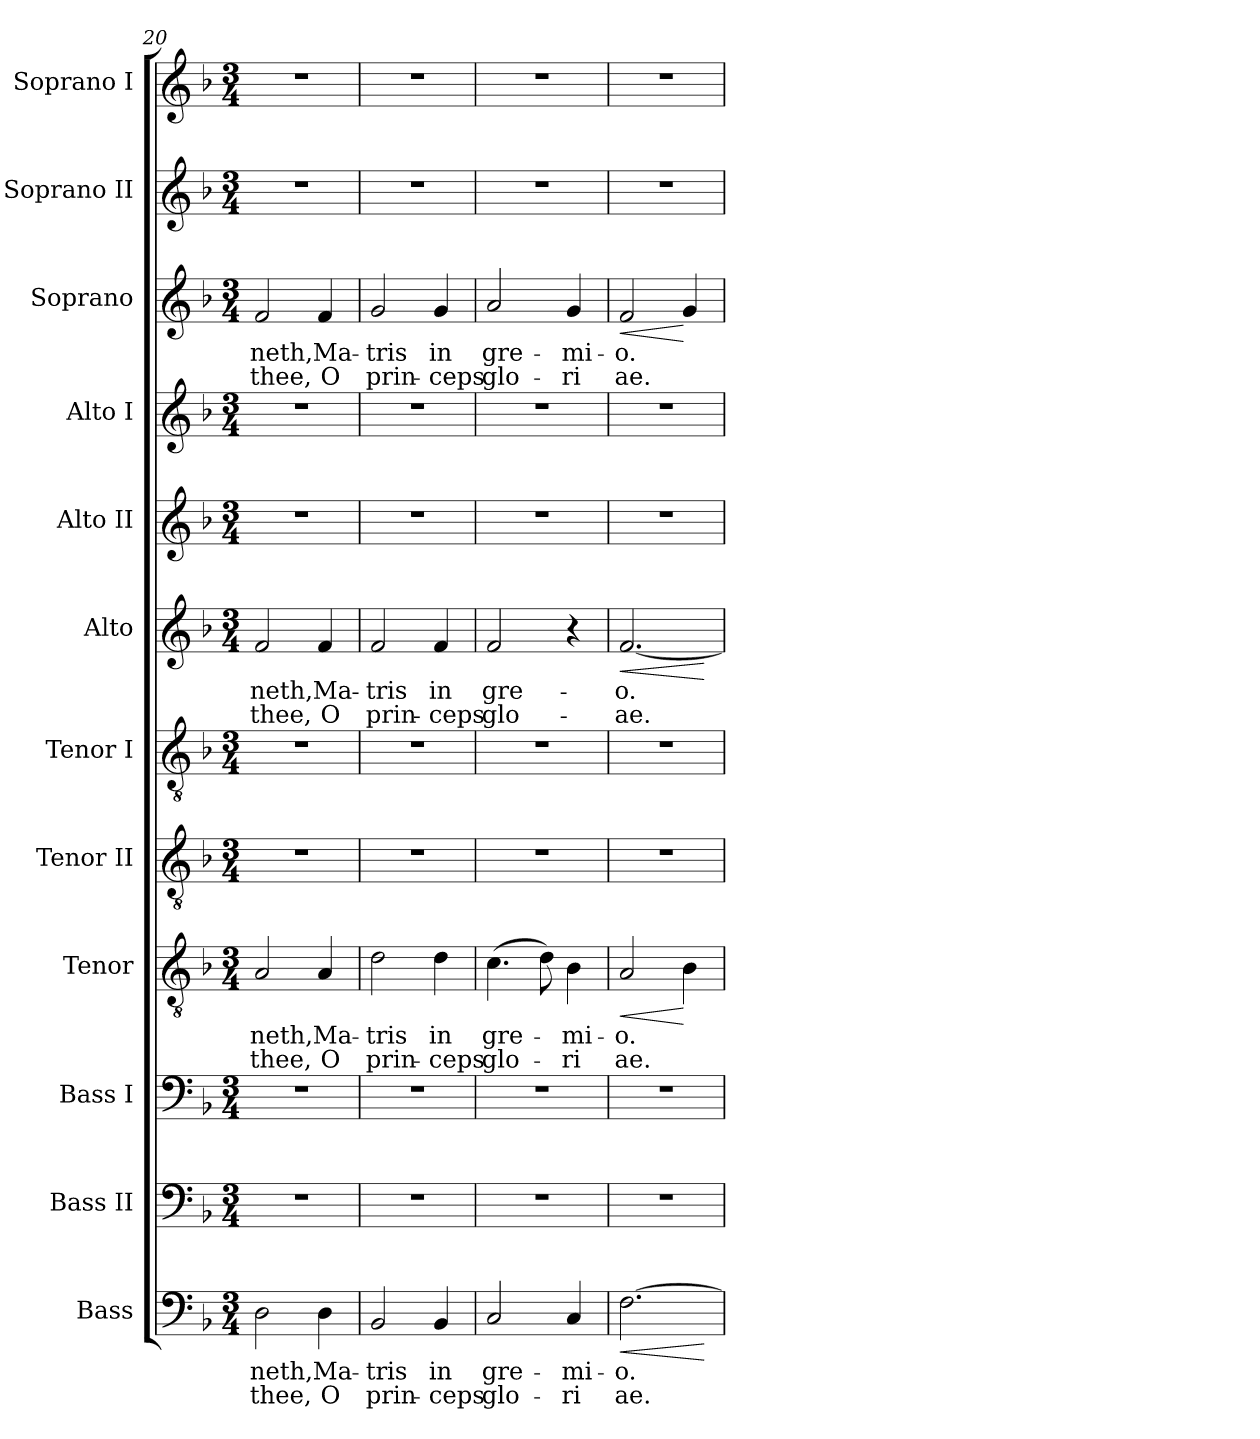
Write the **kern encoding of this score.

**kern	**text	**text	**dynam	**kern	**kern	**kern	**text	**text	**dynam	**kern	**kern	**kern	**text	**text	**dynam	**kern	**kern	**kern	**text	**text	**dynam	**kern	**kern
*part12	*part12	*part12	*part12	*part11	*part10	*part9	*part9	*part9	*part9	*part8	*part7	*part6	*part6	*part6	*part6	*part5	*part4	*part3	*part3	*part3	*part3	*part2	*part1
*staff12	*staff12	*staff12	*staff12	*staff11	*staff10	*staff9	*staff9	*staff9	*staff9	*staff8	*staff7	*staff6	*staff6	*staff6	*staff6	*staff5	*staff4	*staff3	*staff3	*staff3	*staff3	*staff2	*staff1
*I"Bass	*	*	*	*I"Bass II	*I"Bass I	*I"Tenor	*	*	*	*I"Tenor II	*I"Tenor I	*I"Alto	*	*	*	*I"Alto II	*I"Alto I	*I"Soprano	*	*	*	*I"Soprano II	*I"Soprano I
*I'B.	*	*	*	*I'B II.	*I'B I.	*I'T.	*	*	*	*I'T II.	*	*I'A.	*	*	*	*I'A II.	*I'A I.	*I'S.	*	*	*	*I'S II.	*I'S I.
*clefF4	*	*	*	*clefF4	*clefF4	*clefGv2	*	*	*	*clefGv2	*clefGv2	*clefG2	*	*	*	*clefG2	*clefG2	*clefG2	*	*	*	*clefG2	*clefG2
*	*	*	*	*	*	*ITrd7c12	*	*	*	*ITrd7c12	*ITrd7c12	*	*	*	*	*	*	*	*	*	*	*	*
*k[b-]	*	*	*	*k[b-]	*k[b-]	*k[b-]	*	*	*	*k[b-]	*k[b-]	*k[b-]	*	*	*	*k[b-]	*k[b-]	*k[b-]	*	*	*	*k[b-]	*k[b-]
*F:	*	*	*	*F:	*F:	*F:	*	*	*	*F:	*F:	*F:	*	*	*	*F:	*F:	*F:	*	*	*	*F:	*F:
*M3/4	*	*	*	*M3/4	*M3/4	*M3/4	*	*	*	*M3/4	*M3/4	*M3/4	*	*	*	*M3/4	*M3/4	*M3/4	*	*	*	*M3/4	*M3/4
=20	=20	=20	=20	=20	=20	=20	=20	=20	=20	=20	=20	=20	=20	=20	=20	=20	=20	=20	=20	=20	=20	=20	=20
!	!LO:LY:b:color=#000000	!LO:LY:b:color=#000000	!	!LO:N:vis=1	!LO:N:vis=1	!	!	!	!	!	!	!	!	!	!	!	!	!	!	!	!	!	!
!	!	!	!	!	!	!	!LO:LY:b:color=#000000	!LO:LY:b:color=#000000	!	!LO:N:vis=1	!LO:N:vis=1	!	!	!	!	!	!	!	!	!	!	!	!
!	!	!	!	!	!	!	!	!	!	!	!	!	!LO:LY:b:color=#000000	!LO:LY:b:color=#000000	!	!LO:N:vis=1	!LO:N:vis=1	!	!	!	!	!	!
!	!	!	!	!	!	!	!	!	!	!	!	!	!	!	!	!	!	!	!LO:LY:b:color=#000000	!LO:LY:b:color=#000000	!	!LO:N:vis=1	!LO:N:vis=1
2Di\	-neth,	thee,	.	2.r	2.r	2AAi/	-neth,	thee,	.	2.r	2.r	2fi/	-neth,	thee,	.	2.r	2.r	2fi/	-neth,	thee,	.	2.r	2.r
!	!LO:LY:b:color=#000000	!LO:LY:b:color=#000000	!	!	!	!	!	!	!	!	!	!	!	!	!	!	!	!	!	!	!	!	!
!	!	!	!	!	!	!	!LO:LY:b:color=#000000	!LO:LY:b:color=#000000	!	!	!	!	!	!	!	!	!	!	!	!	!	!	!
!	!	!	!	!	!	!	!	!	!	!	!	!	!LO:LY:b:color=#000000	!LO:LY:b:color=#000000	!	!	!	!	!	!	!	!	!
!	!	!	!	!	!	!	!	!	!	!	!	!	!	!	!	!	!	!	!LO:LY:b:color=#000000	!LO:LY:b:color=#000000	!	!	!
4Di\	Ma-	O	.	.	.	4AAi/	Ma-	O	.	.	.	4fi/	Ma-	O	.	.	.	4fi/	Ma-	O	.	.	.
=21	=21	=21	=21	=21	=21	=21	=21	=21	=21	=21	=21	=21	=21	=21	=21	=21	=21	=21	=21	=21	=21	=21	=21
!	!LO:LY:b:color=#000000	!LO:LY:b:color=#000000	!	!LO:N:vis=1	!LO:N:vis=1	!	!	!	!	!	!	!	!	!	!	!	!	!	!	!	!	!	!
!	!	!	!	!	!	!	!LO:LY:b:color=#000000	!LO:LY:b:color=#000000	!	!LO:N:vis=1	!LO:N:vis=1	!	!	!	!	!	!	!	!	!	!	!	!
!	!	!	!	!	!	!	!	!	!	!	!	!	!LO:LY:b:color=#000000	!LO:LY:b:color=#000000	!	!LO:N:vis=1	!LO:N:vis=1	!	!	!	!	!	!
!	!	!	!	!	!	!	!	!	!	!	!	!	!	!	!	!	!	!	!LO:LY:b:color=#000000	!LO:LY:b:color=#000000	!	!LO:N:vis=1	!LO:N:vis=1
2BB-i/	-tris	prin-	.	2.r	2.r	2Di\	-tris	prin-	.	2.r	2.r	2fi/	-tris	prin-	.	2.r	2.r	2gi/	-tris	prin-	.	2.r	2.r
!	!LO:LY:b:color=#000000	!LO:LY:b:color=#000000	!	!	!	!	!	!	!	!	!	!	!	!	!	!	!	!	!	!	!	!	!
!	!	!	!	!	!	!	!LO:LY:b:color=#000000	!LO:LY:b:color=#000000	!	!	!	!	!	!	!	!	!	!	!	!	!	!	!
!	!	!	!	!	!	!	!	!	!	!	!	!	!LO:LY:b:color=#000000	!LO:LY:b:color=#000000	!	!	!	!	!	!	!	!	!
!	!	!	!	!	!	!	!	!	!	!	!	!	!	!	!	!	!	!	!LO:LY:b:color=#000000	!LO:LY:b:color=#000000	!	!	!
4BB-i/	in	-ceps	.	.	.	4Di\	in	-ceps	.	.	.	4fi/	in	-ceps	.	.	.	4gi/	in	-ceps	.	.	.
=22	=22	=22	=22	=22	=22	=22	=22	=22	=22	=22	=22	=22	=22	=22	=22	=22	=22	=22	=22	=22	=22	=22	=22
!	!LO:LY:b:color=#000000	!LO:LY:b:color=#000000	!	!LO:N:vis=1	!LO:N:vis=1	!	!	!	!	!	!	!	!	!	!	!	!	!	!	!	!	!	!
!	!	!	!	!	!	!	!LO:LY:b:color=#000000	!LO:LY:b:color=#000000	!	!LO:N:vis=1	!LO:N:vis=1	!	!	!	!	!	!	!	!	!	!	!	!
!	!	!	!	!	!	!	!	!	!	!	!	!	!LO:LY:b:color=#000000	!LO:LY:b:color=#000000	!	!LO:N:vis=1	!LO:N:vis=1	!	!	!	!	!	!
!	!	!	!	!	!	!	!	!	!	!	!	!	!	!	!	!	!	!	!LO:LY:b:color=#000000	!LO:LY:b:color=#000000	!	!LO:N:vis=1	!LO:N:vis=1
2Ci/	gre-	glo-	.	2.r	2.r	(4.Ci\	gre-	glo-	.	2.r	2.r	2fi/	gre-	glo-	.	2.r	2.r	2ai/	gre-	glo-	.	2.r	2.r
.	.	.	.	.	.	8Di\)	.	.	.	.	.	.	.	.	.	.	.	.	.	.	.	.	.
!	!LO:LY:b:color=#000000	!LO:LY:b:color=#000000	!	!	!	!	!	!	!	!	!	!	!	!	!	!	!	!	!	!	!	!	!
!	!	!	!	!	!	!	!LO:LY:b:color=#000000	!LO:LY:b:color=#000000	!	!	!	!	!	!	!	!	!	!	!	!	!	!	!
!	!	!	!	!	!	!	!	!	!	!	!	!	!LO:LY:b:color=#000000	!LO:LY:b:color=#000000	!	!	!	!	!	!	!	!	!
!	!	!	!	!	!	!	!	!	!	!	!	!	!	!	!	!	!	!	!LO:LY:b:color=#000000	!LO:LY:b:color=#000000	!	!	!
4Ci/	-mi-	-ri	.	.	.	4BB-i\	-mi-	-ri	.	.	.	4r	-mi-	-ri	.	.	.	4gi/	-mi-	-ri	.	.	.
!!LO:LB:g=z
=23	=23	=23	=23	=23	=23	=23	=23	=23	=23	=23	=23	=23	=23	=23	=23	=23	=23	=23	=23	=23	=23	=23	=23
!	!LO:LY:b:color=#000000	!LO:LY:b:color=#000000	!LO:HP:b	!LO:N:vis=1	!LO:N:vis=1	!	!	!	!	!	!	!	!	!	!	!	!	!	!	!	!	!	!
!	!	!	!	!	!	!	!LO:LY:b:color=#000000	!LO:LY:b:color=#000000	!LO:HP:b	!LO:N:vis=1	!LO:N:vis=1	!	!	!	!	!	!	!	!	!	!	!	!
!	!	!	!	!	!	!	!	!	!	!	!	!	!LO:LY:b:color=#000000	!LO:LY:b:color=#000000	!LO:HP:b	!LO:N:vis=1	!LO:N:vis=1	!	!	!	!	!	!
!	!	!	!	!	!	!	!	!	!	!	!	!	!	!	!	!	!	!	!LO:LY:b:color=#000000	!LO:LY:b:color=#000000	!LO:HP:b	!LO:N:vis=1	!LO:N:vis=1
[>2.Fi\	-o.	ae.	<	2.r	2.r	2AAi/	-o.	ae.	<	2.r	2.r	[<2.fi/	-o.	ae.	<	2.r	2.r	2fi/	-o.	ae.	<	2.r	2.r
.	.	.	.	.	.	4BB-i\	.	.	[	.	.	.	.	.	.	.	.	4gi/	.	.	[	.	.
.	.	.	[	.	.	.	.	.	.	.	.	.	.	.	[	.	.	.	.	.	.	.	.
=	=	=	=	=	=	=	=	=	=	=	=	=	=	=	=	=	=	=	=	=	=	=	=
*-	*-	*-	*-	*-	*-	*-	*-	*-	*-	*-	*-	*-	*-	*-	*-	*-	*-	*-	*-	*-	*-	*-	*-
